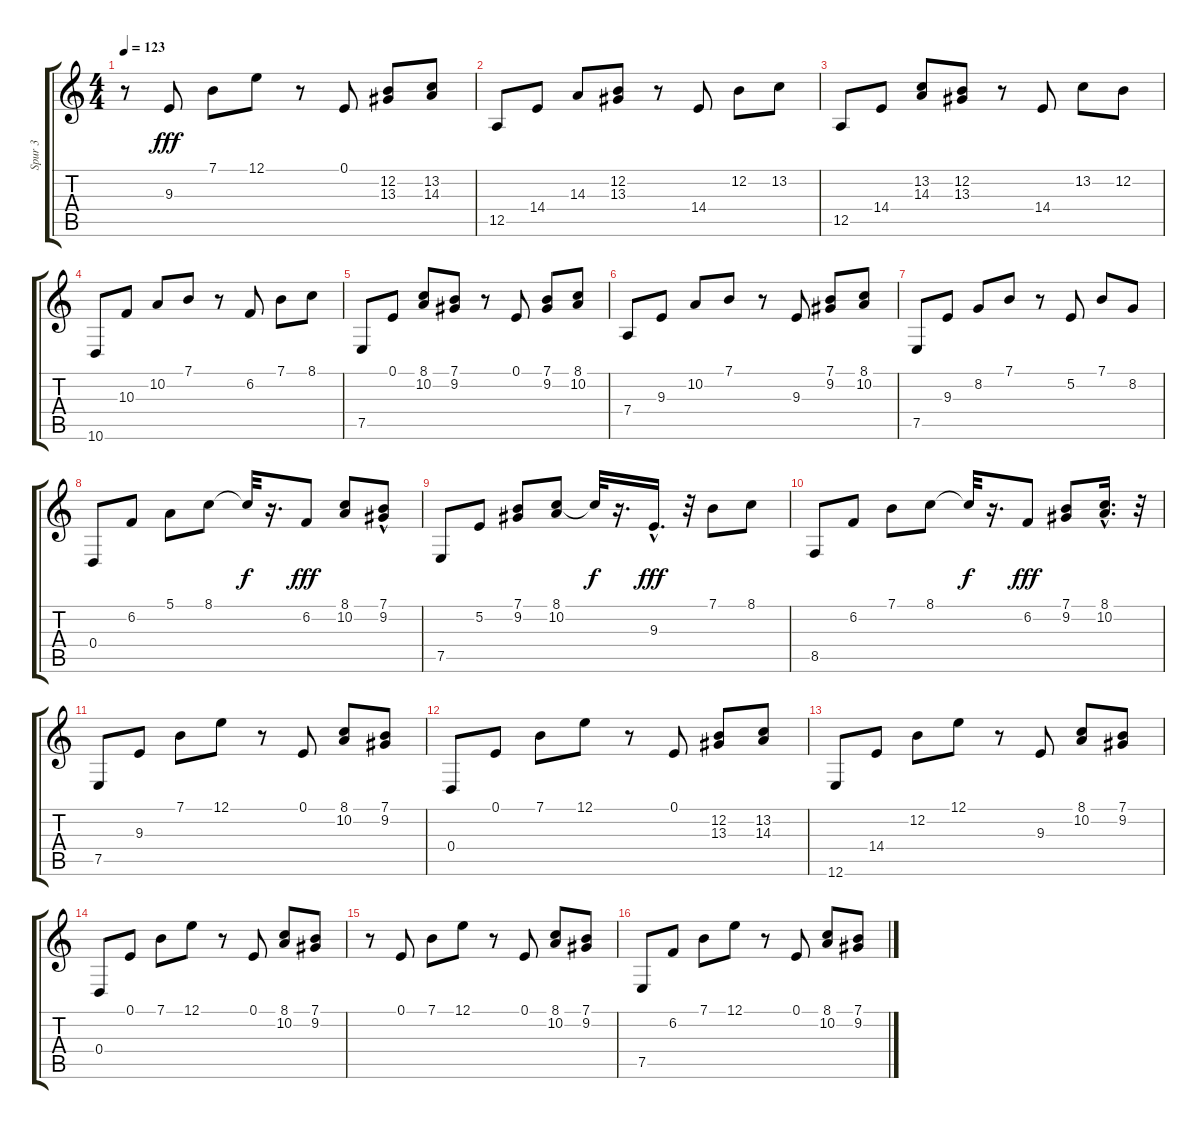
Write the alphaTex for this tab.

\track ("Spur 3" "Spur 3") {instrument electricpiano1}
\staff {score tabs}
\tuning (E4 B3 G3 D3 A2 E2) {hide}
\ts (4 4)
\tempo 123
\clef g2
\ks c
r.8{dy fff} 9.3.8 7.1.8 12.1.8 r.8 0.1.8 (12.2 13.3).8 (13.2 14.3).8 |
12.5.8 14.4.8 14.3.8 (12.2 13.3).8 r.8 14.4.8 12.2.8 13.2.8 |
12.5.8 14.4.8 (13.2 14.3).8 (12.2 13.3).8 r.8 14.4.8 13.2.8 12.2.8 |
10.6.8 10.3.8 10.2.8 7.1.8 r.8 6.2.8 7.1.8 8.1.8 |
7.5.8 0.1.8 (8.1 10.2).8 (7.1 9.2).8 r.8 0.1.8 (7.1 9.2).8 (8.1 10.2).8 |
7.4.8 9.3.8 10.2.8 7.1.8 r.8 9.3.8 (7.1 9.2).8 (8.1 10.2).8 |
7.5.8 9.3.8 8.2.8 7.1.8 r.8 5.2.8 7.1.8 8.2.8 |
0.4.8 6.2.8 5.1.8 8.1.8 8.1{t}.32{dy f} r.16{d} 6.2.8{dy fff} (8.1 10.2).8 (7.1 9.2{hac}).8 |
7.5.8 5.2.8 (7.1 9.2).8 (8.1 10.2).8 8.1{t}.32{dy f} r.16{d} 9.3{hac}.16{d dy fff} r.32 7.1.8 8.1.8 |
8.5.8 6.2.8 7.1.8 8.1.8 8.1{t}.32{dy f} r.16{d} 6.2.8{dy fff} (7.1 9.2).8 (8.1{hac} 10.2{hac}).16{d} r.32 |
7.5.8 9.3.8 7.1.8 12.1.8 r.8 0.1.8 (8.1 10.2).8 (7.1 9.2).8 |
0.4.8 0.1.8 7.1.8 12.1.8 r.8 0.1.8 (12.2 13.3).8 (13.2 14.3).8 |
12.6.8 14.4.8 12.2.8 12.1.8 r.8 9.3.8 (8.1 10.2).8 (7.1 9.2).8 |
0.4.8 0.1.8 7.1.8 12.1.8 r.8 0.1.8 (8.1 10.2).8 (7.1 9.2).8 |
r.8 0.1.8 7.1.8 12.1.8 r.8 0.1.8 (8.1 10.2).8 (7.1 9.2).8 |
7.5.8 6.2.8 7.1.8 12.1.8 r.8 0.1.8 (8.1 10.2).8 (7.1 9.2).8
